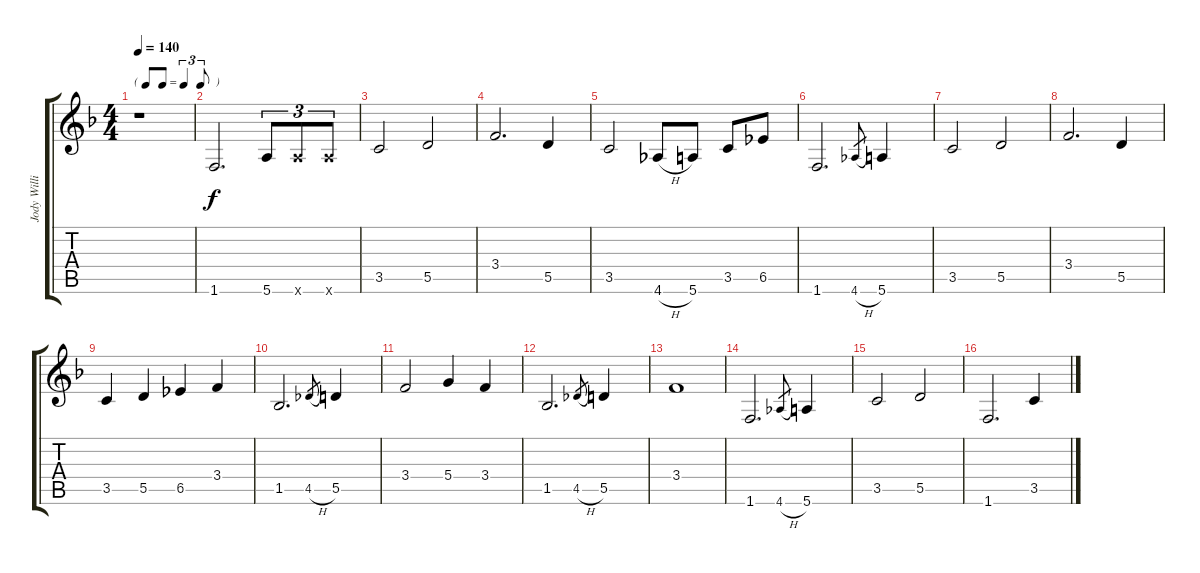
\track ("Jody Williams - Electric Guitar" "Jody Willi") {instrument overdrivenguitar}
\staff {score tabs}
\tuning (E4 B3 G3 D3 A2 E2) {hide}
\ts (4 4)
\tf triplet8th
\tempo 140
\clef g2
\ks f
r.1{dy f instrument overdrivenguitar} |
1.6.2{d} 5.6.8{tu (3 2)} 5.6{x}.8{tu (3 2)} 5.6{x}.8{tu (3 2)} |
3.5.2 5.5.2 |
3.4.2{d} 5.5.4 |
3.5.2 4.6{h}.8 5.6.8 3.5.8 6.5.8 |
1.6.2{d} 4.6{h}.8{gr} 5.6.4 |
3.5.2 5.5.2 |
3.4.2{d} 5.5.4 |
3.5.4 5.5.4 6.5.4 3.4.4 |
1.5.2{d} 4.5{h}.8{gr} 5.5.4 |
3.4.2 5.4.4 3.4.4 |
1.5.2{d} 4.5{h}.8{gr} 5.5.4 |
3.4.1 |
1.6.2{d} 4.6{h}.8{gr} 5.6.4 |
3.5.2 5.5.2 |
1.6.2{d} 3.5.4
